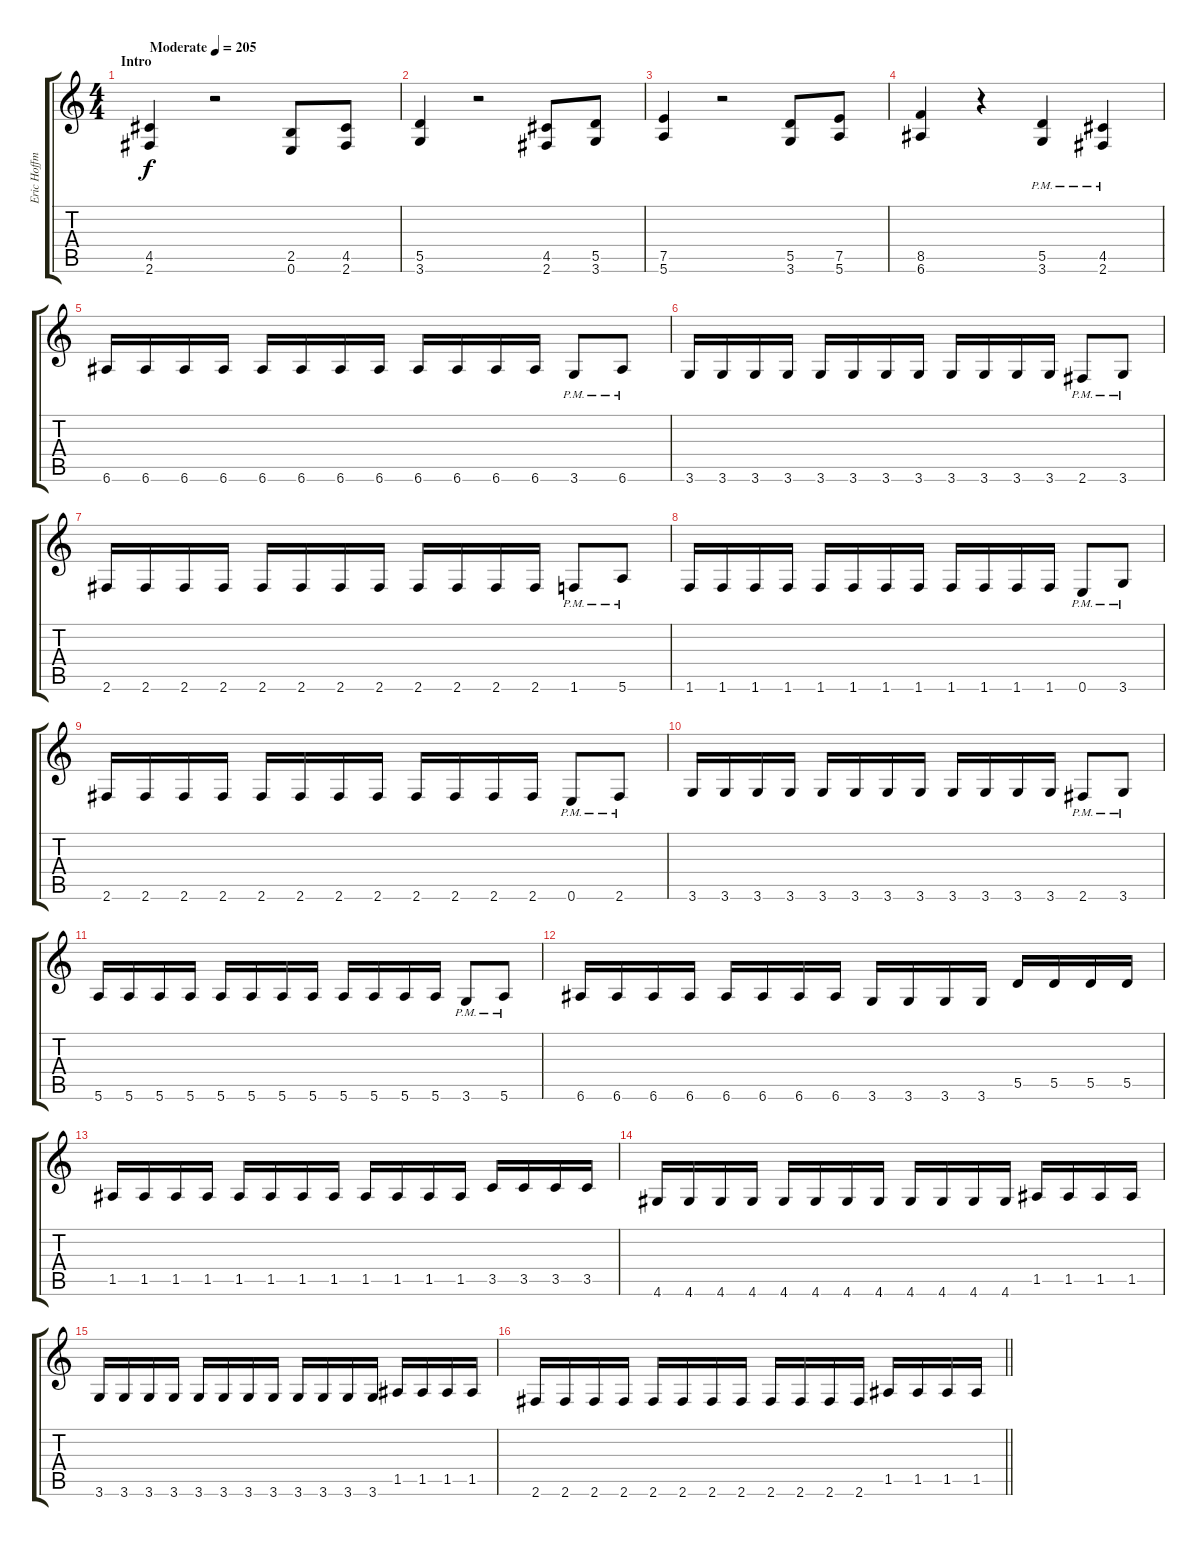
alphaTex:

\track ("Eric Hoffman" "Eric Hoffm") {instrument overdrivenguitar}
\staff {score tabs}
\tuning (E4 B3 G3 D3 A2 E2) {hide}
\ts (4 4)
\section ("" "Intro")
\tempo (205 "Moderate")
\clef g2
\ks c
(4.5 2.6).4{dy f instrument overdrivenguitar} r.2 (2.5 0.6).8 (4.5 2.6).8 |
(5.5 3.6).4 r.2 (4.5 2.6).8 (5.5 3.6).8 |
(7.5 5.6).4 r.2 (5.5 3.6).8 (7.5 5.6).8 |
(8.5 6.6).4 r.4 (5.5{pm} 3.6{pm}).4 (4.5{pm} 2.6{pm}).4 |
6.6.16 6.6.16 6.6.16 6.6.16 6.6.16 6.6.16 6.6.16 6.6.16 6.6.16 6.6.16 6.6.16 6.6.16 3.6{pm}.8 6.6{pm}.8 |
3.6.16 3.6.16 3.6.16 3.6.16 3.6.16 3.6.16 3.6.16 3.6.16 3.6.16 3.6.16 3.6.16 3.6.16 2.6{pm}.8 3.6{pm}.8 |
2.6.16 2.6.16 2.6.16 2.6.16 2.6.16 2.6.16 2.6.16 2.6.16 2.6.16 2.6.16 2.6.16 2.6.16 1.6{pm}.8 5.6{pm}.8 |
1.6.16 1.6.16 1.6.16 1.6.16 1.6.16 1.6.16 1.6.16 1.6.16 1.6.16 1.6.16 1.6.16 1.6.16 0.6{pm}.8 3.6{pm}.8 |
2.6.16 2.6.16 2.6.16 2.6.16 2.6.16 2.6.16 2.6.16 2.6.16 2.6.16 2.6.16 2.6.16 2.6.16 0.6{pm}.8 2.6{pm}.8 |
3.6.16 3.6.16 3.6.16 3.6.16 3.6.16 3.6.16 3.6.16 3.6.16 3.6.16 3.6.16 3.6.16 3.6.16 2.6{pm}.8 3.6{pm}.8 |
5.6.16 5.6.16 5.6.16 5.6.16 5.6.16 5.6.16 5.6.16 5.6.16 5.6.16 5.6.16 5.6.16 5.6.16 3.6{pm}.8 5.6{pm}.8 |
6.6.16 6.6.16 6.6.16 6.6.16 6.6.16 6.6.16 6.6.16 6.6.16 3.6.16 3.6.16 3.6.16 3.6.16 5.5.16 5.5.16 5.5.16 5.5.16 |
1.5.16 1.5.16 1.5.16 1.5.16 1.5.16 1.5.16 1.5.16 1.5.16 1.5.16 1.5.16 1.5.16 1.5.16 3.5.16 3.5.16 3.5.16 3.5.16 |
4.6.16 4.6.16 4.6.16 4.6.16 4.6.16 4.6.16 4.6.16 4.6.16 4.6.16 4.6.16 4.6.16 4.6.16 1.5.16 1.5.16 1.5.16 1.5.16 |
3.6.16 3.6.16 3.6.16 3.6.16 3.6.16 3.6.16 3.6.16 3.6.16 3.6.16 3.6.16 3.6.16 3.6.16 1.5.16 1.5.16 1.5.16 1.5.16 |
\barLineRight lightlight
2.6.16 2.6.16 2.6.16 2.6.16 2.6.16 2.6.16 2.6.16 2.6.16 2.6.16 2.6.16 2.6.16 2.6.16 1.5.16 1.5.16 1.5.16 1.5.16
